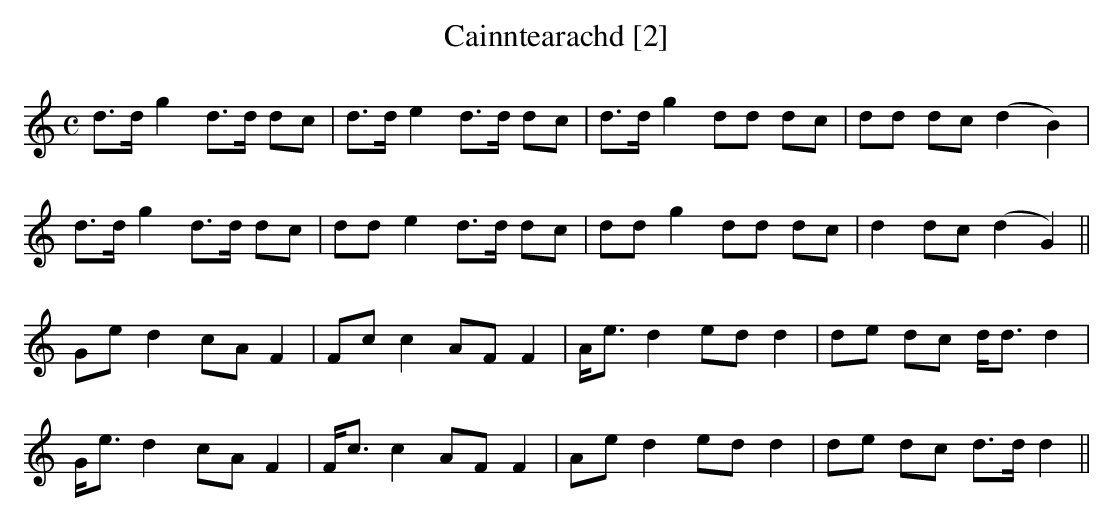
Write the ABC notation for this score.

X:1
T:Cainntearachd [2]
M:C
L:1/8
K:Gmix
d>d g2 d>d dc|d>d e2 d>d dc|d>d g2 dd dc|dd dc (d2B2)|
d>d g2 d>d dc|dd e2 d>d dc|dd g2 dd dc|d2 dc (d2G2)||
Ge d2 cA F2|Fc c2 AF F2|A<e d2 ed d2|de dc d<d d2|
G<e d2 cA F2|F<c c2 AF F2|Ae d2 ed d2|de dc d>d d2||
